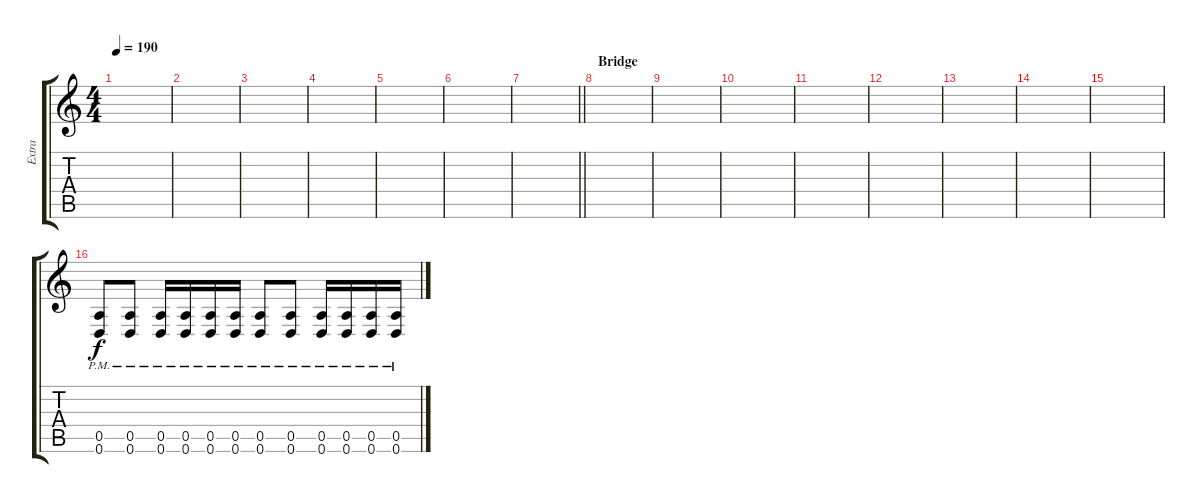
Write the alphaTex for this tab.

\track ("Extra " "Extra ") {instrument overdrivenguitar}
\staff {score tabs}
\tuning (E4 B3 G3 D3 A2 D2) {hide}
\ts (4 4)
\tempo 190
\clef g2
\ks c
|
|
|
|
|
|
\barLineRight lightlight
|
\section ("" "Bridge")
|
|
|
|
|
|
|
|
(0.5{pm} 0.6{pm}).8 (0.5{pm} 0.6{pm}).8 (0.5{pm} 0.6{pm}).16 (0.5{pm} 0.6{pm}).16 (0.5{pm} 0.6{pm}).16 (0.5{pm} 0.6{pm}).16 (0.5{pm} 0.6{pm}).8 (0.5{pm} 0.6{pm}).8 (0.5{pm} 0.6{pm}).16 (0.5{pm} 0.6{pm}).16 (0.5{pm} 0.6{pm}).16 (0.5{pm} 0.6{pm}).16
